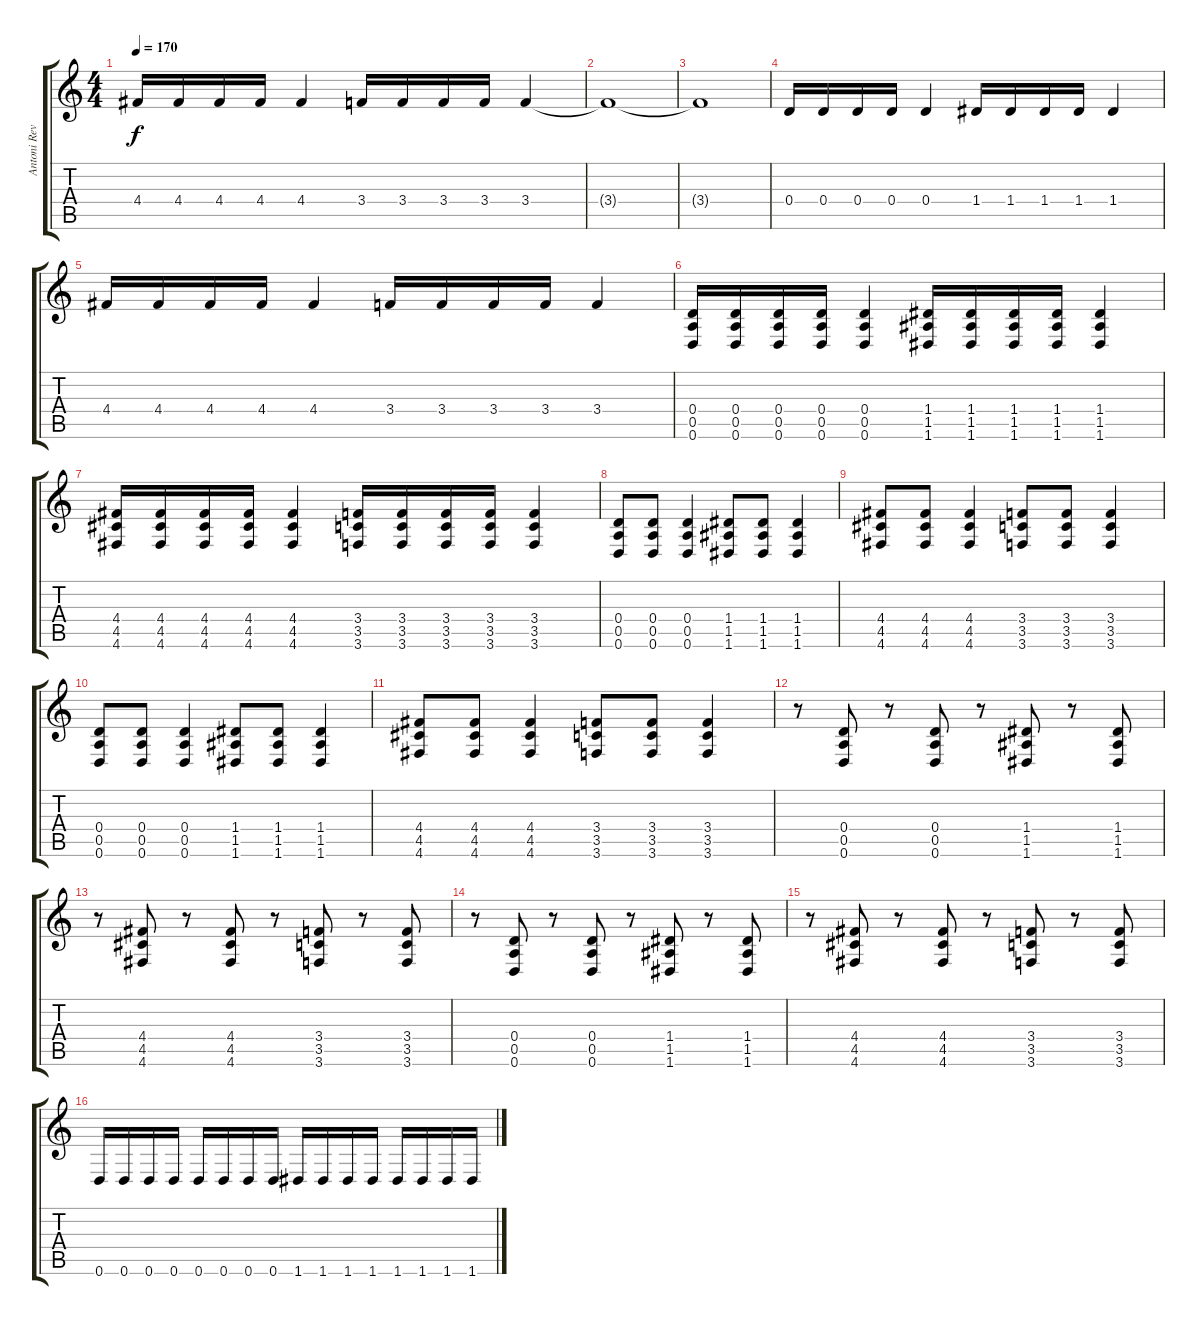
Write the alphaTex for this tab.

\track ("Antoni Revenson" "Antoni Rev") {instrument distortionguitar}
\staff {score tabs}
\tuning (E4 B3 G3 D3 A2 D2) {hide}
\ts (4 4)
\tempo 170
\clef g2
\ks c
4.4.16{dy f} 4.4.16 4.4.16 4.4.16 4.4.4 3.4.16 3.4.16 3.4.16 3.4.16 3.4.4 |
3.4{t}.1 |
3.4{t}.1 |
0.4.16 0.4.16 0.4.16 0.4.16 0.4.4 1.4.16 1.4.16 1.4.16 1.4.16 1.4.4 |
4.4.16 4.4.16 4.4.16 4.4.16 4.4.4 3.4.16 3.4.16 3.4.16 3.4.16 3.4.4 |
(0.4 0.5 0.6).16 (0.4 0.5 0.6).16 (0.4 0.5 0.6).16 (0.4 0.5 0.6).16 (0.4 0.5 0.6).4 (1.4 1.5 1.6).16 (1.4 1.5 1.6).16 (1.4 1.5 1.6).16 (1.4 1.5 1.6).16 (1.4 1.5 1.6).4 |
(4.4 4.5 4.6).16 (4.4 4.5 4.6).16 (4.4 4.5 4.6).16 (4.4 4.5 4.6).16 (4.4 4.5 4.6).4 (3.4 3.5 3.6).16 (3.4 3.5 3.6).16 (3.4 3.5 3.6).16 (3.4 3.5 3.6).16 (3.4 3.5 3.6).4 |
(0.4 0.5 0.6).8 (0.4 0.5 0.6).8 (0.4 0.5 0.6).4 (1.4 1.5 1.6).8 (1.4 1.5 1.6).8 (1.4 1.5 1.6).4 |
(4.4 4.5 4.6).8 (4.4 4.5 4.6).8 (4.4 4.5 4.6).4 (3.4 3.5 3.6).8 (3.4 3.5 3.6).8 (3.4 3.5 3.6).4 |
(0.4 0.5 0.6).8 (0.4 0.5 0.6).8 (0.4 0.5 0.6).4 (1.4 1.5 1.6).8 (1.4 1.5 1.6).8 (1.4 1.5 1.6).4 |
(4.4 4.5 4.6).8 (4.4 4.5 4.6).8 (4.4 4.5 4.6).4 (3.4 3.5 3.6).8 (3.4 3.5 3.6).8 (3.4 3.5 3.6).4 |
r.8 (0.4 0.5 0.6).8 r.8 (0.4 0.5 0.6).8 r.8 (1.4 1.5 1.6).8 r.8 (1.4 1.5 1.6).8 |
r.8 (4.4 4.5 4.6).8 r.8 (4.4 4.5 4.6).8 r.8 (3.4 3.5 3.6).8 r.8 (3.4 3.5 3.6).8 |
r.8 (0.4 0.5 0.6).8 r.8 (0.4 0.5 0.6).8 r.8 (1.4 1.5 1.6).8 r.8 (1.4 1.5 1.6).8 |
r.8 (4.4 4.5 4.6).8 r.8 (4.4 4.5 4.6).8 r.8 (3.4 3.5 3.6).8 r.8 (3.4 3.5 3.6).8 |
0.6.16 0.6.16 0.6.16 0.6.16 0.6.16 0.6.16 0.6.16 0.6.16 1.6.16 1.6.16 1.6.16 1.6.16 1.6.16 1.6.16 1.6.16 1.6.16
